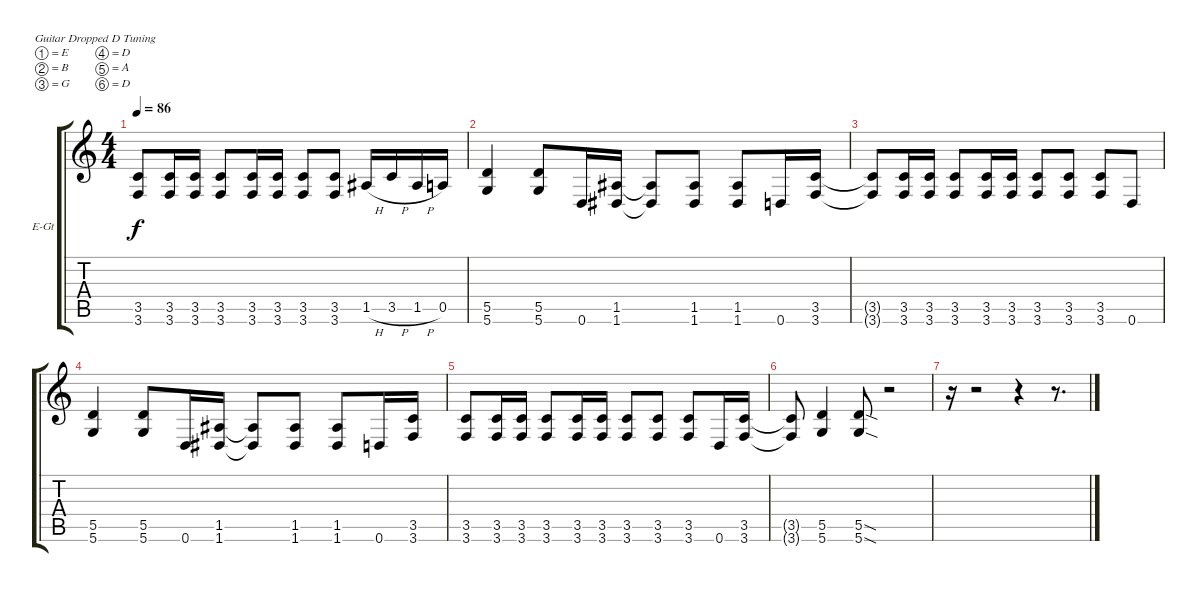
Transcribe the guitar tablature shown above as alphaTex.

\defaultSystemsLayout 4
\bracketExtendMode groupsimilarinstruments
\firstSystemTrackNameOrientation horizontal
\otherSystemsTrackNameOrientation horizontal
\track ("John LeCompt (Rhythm Guitar)" "E-Gt") {instrument distortionguitar}
\staff {score tabs}
\tuning (E4 B3 G3 D3 A2 D2)
\ts (4 4)
\tempo 86
\clef g2
\ks c
(3.5{t} 3.6{t}).8{dy f} (3.5 3.6).16 (3.5 3.6).16 (3.5 3.6).8 (3.5 3.6).16 (3.5 3.6).16 (3.5 3.6).8 (3.5 3.6).8 1.5{h}.16 3.5{h}.16 1.5{h}.16 0.5.16 |
(5.5 5.6).4 (5.5 5.6).8 0.6.16 (1.5 1.6).16 (1.5{t} 1.6{t}).8 (1.5 1.6).8 (1.5 1.6).8 0.6.16 (3.5 3.6).16 |
(3.5{t} 3.6{t}).8 (3.5 3.6).16 (3.5 3.6).16 (3.5 3.6).8 (3.5 3.6).16 (3.5 3.6).16 (3.5 3.6).8 (3.5 3.6).8 (3.5 3.6).8 0.6.8 |
(5.5 5.6).4 (5.5 5.6).8 0.6.16 (1.5 1.6).16 (1.5{t} 1.6{t}).8 (1.5 1.6).8 (1.5 1.6).8 0.6.16 (3.5 3.6).16 |
(3.5 3.6).8 (3.5 3.6).16 (3.5 3.6).16 (3.5 3.6).8 (3.5 3.6).16 (3.5 3.6).16 (3.5 3.6).8 (3.5 3.6).8 (3.5 3.6).8 0.6.16 (3.5 3.6).16 |
(3.5{t} 3.6{t}).8 (5.5 5.6).4 (5.5{sod} 5.6{sod}).8 r.2 |
r.16 r.2 r.4 r.8{d}
